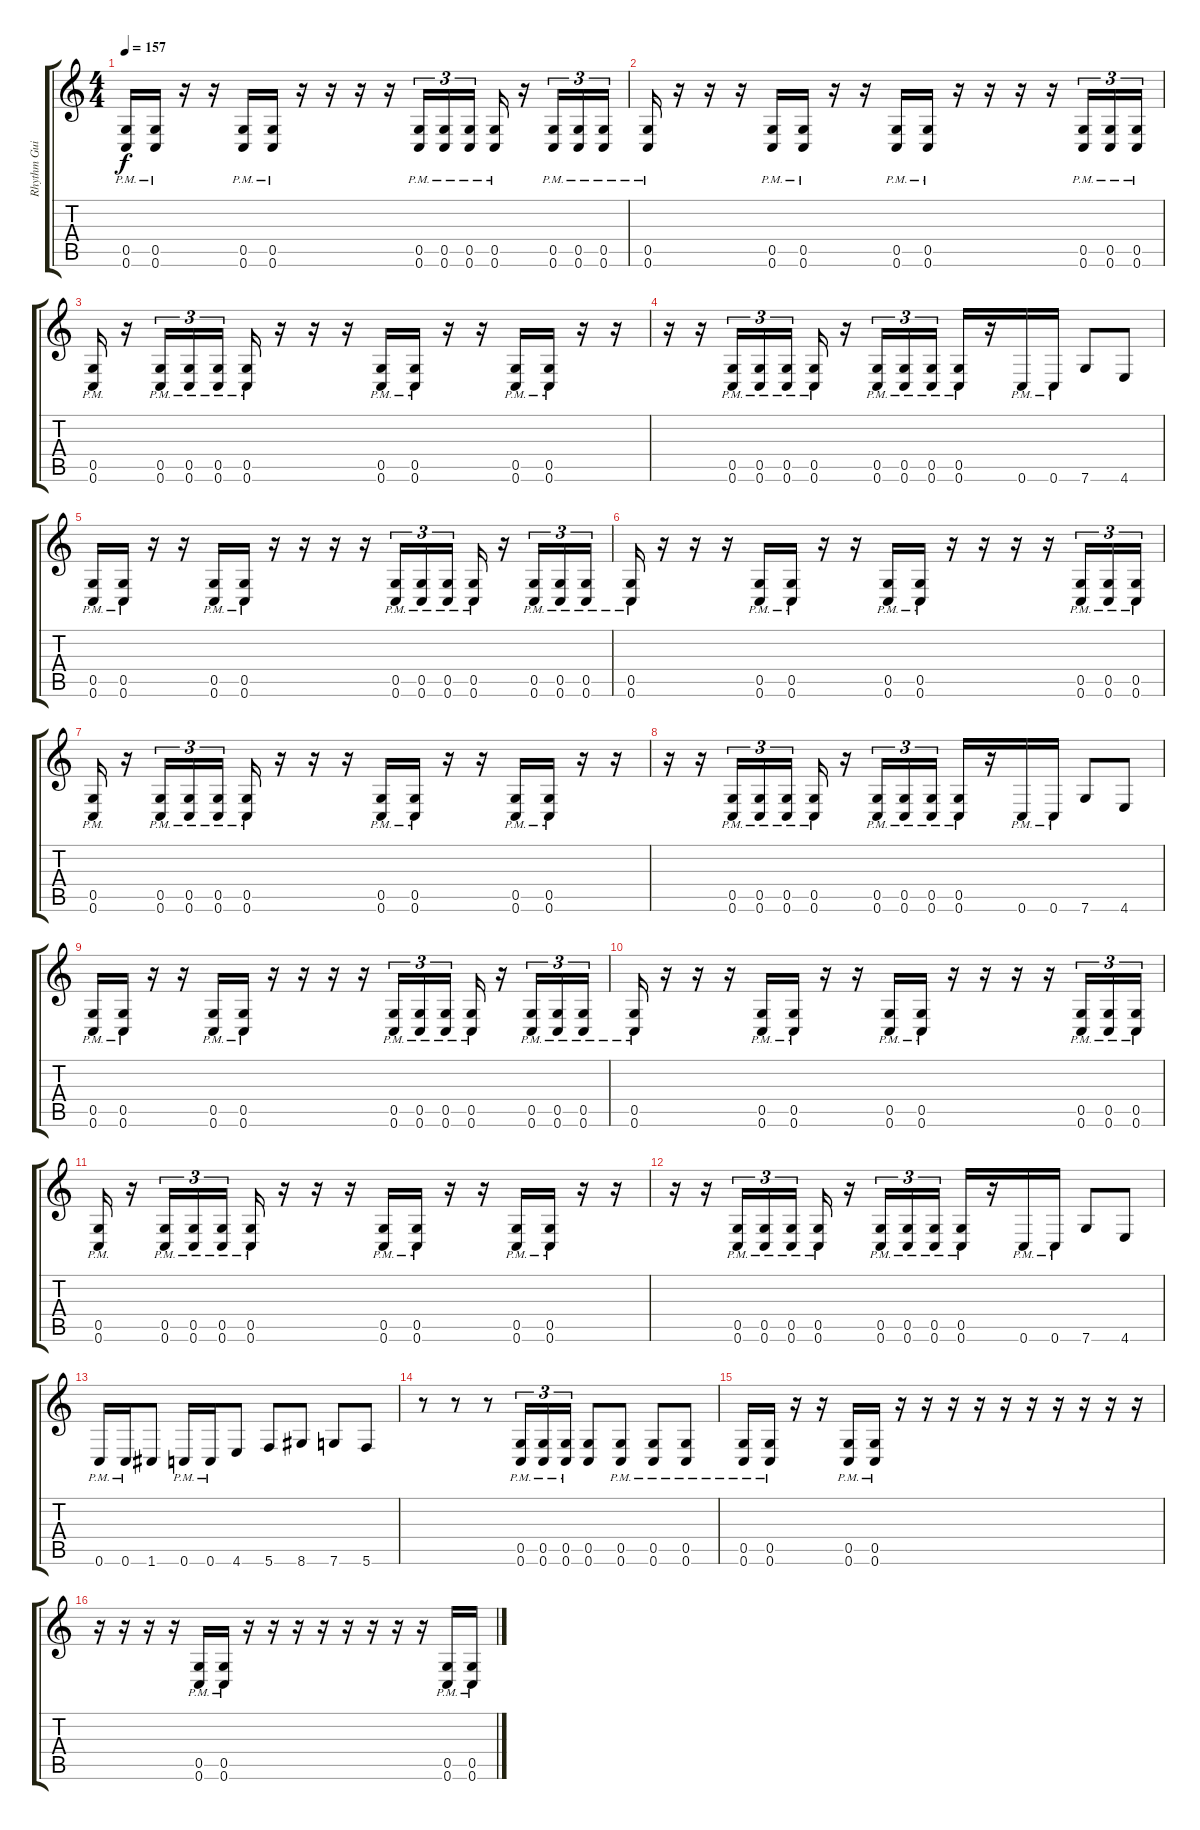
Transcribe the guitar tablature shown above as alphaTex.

\track ("Rhythm Guitar 1" "Rhythm Gui") {instrument distortionguitar}
\staff {score tabs}
\tuning (D4 A3 F3 C3 G2 C2) {hide}
\ts (4 4)
\tempo 157
\clef g2
\ks c
(0.5{pm} 0.6{pm}).16{dy f} (0.5{pm} 0.6{pm}).16 r.16 r.16 (0.5{pm} 0.6{pm}).16 (0.5{pm} 0.6{pm}).16 r.16 r.16 r.16 r.16 (0.5{pm} 0.6{pm}).16{tu (3 2)} (0.5{pm} 0.6{pm}).16{tu (3 2)} (0.5{pm} 0.6{pm}).16{tu (3 2)} (0.5{pm} 0.6{pm}).16 r.16 (0.5{pm} 0.6{pm}).16{tu (3 2)} (0.5{pm} 0.6{pm}).16{tu (3 2)} (0.5{pm} 0.6{pm}).16{tu (3 2)} |
(0.5{pm} 0.6{pm}).16 r.16 r.16 r.16 (0.5{pm} 0.6{pm}).16 (0.5{pm} 0.6{pm}).16 r.16 r.16 (0.5{pm} 0.6{pm}).16 (0.5{pm} 0.6{pm}).16 r.16 r.16 r.16 r.16 (0.5{pm} 0.6{pm}).16{tu (3 2)} (0.5{pm} 0.6{pm}).16{tu (3 2)} (0.5{pm} 0.6{pm}).16{tu (3 2)} |
(0.5{pm} 0.6{pm}).16 r.16 (0.5{pm} 0.6{pm}).16{tu (3 2)} (0.5{pm} 0.6{pm}).16{tu (3 2)} (0.5{pm} 0.6{pm}).16{tu (3 2)} (0.5{pm} 0.6{pm}).16 r.16 r.16 r.16 (0.5{pm} 0.6{pm}).16 (0.5{pm} 0.6{pm}).16 r.16 r.16 (0.5{pm} 0.6{pm}).16 (0.5{pm} 0.6{pm}).16 r.16 r.16 |
r.16 r.16 (0.5{pm} 0.6{pm}).16{tu (3 2)} (0.5{pm} 0.6{pm}).16{tu (3 2)} (0.5{pm} 0.6{pm}).16{tu (3 2)} (0.5{pm} 0.6{pm}).16 r.16 (0.5{pm} 0.6{pm}).16{tu (3 2)} (0.5{pm} 0.6{pm}).16{tu (3 2)} (0.5{pm} 0.6{pm}).16{tu (3 2)} (0.5{pm} 0.6{pm}).16 r.16 0.6{pm}.16 0.6{pm}.16 7.6.8 4.6.8 |
(0.5{pm} 0.6{pm}).16 (0.5{pm} 0.6{pm}).16 r.16 r.16 (0.5{pm} 0.6{pm}).16 (0.5{pm} 0.6{pm}).16 r.16 r.16 r.16 r.16 (0.5{pm} 0.6{pm}).16{tu (3 2)} (0.5{pm} 0.6{pm}).16{tu (3 2)} (0.5{pm} 0.6{pm}).16{tu (3 2)} (0.5{pm} 0.6{pm}).16 r.16 (0.5{pm} 0.6{pm}).16{tu (3 2)} (0.5{pm} 0.6{pm}).16{tu (3 2)} (0.5{pm} 0.6{pm}).16{tu (3 2)} |
(0.5{pm} 0.6{pm}).16 r.16 r.16 r.16 (0.5{pm} 0.6{pm}).16 (0.5{pm} 0.6{pm}).16 r.16 r.16 (0.5{pm} 0.6{pm}).16 (0.5{pm} 0.6{pm}).16 r.16 r.16 r.16 r.16 (0.5{pm} 0.6{pm}).16{tu (3 2)} (0.5{pm} 0.6{pm}).16{tu (3 2)} (0.5{pm} 0.6{pm}).16{tu (3 2)} |
(0.5{pm} 0.6{pm}).16 r.16 (0.5{pm} 0.6{pm}).16{tu (3 2)} (0.5{pm} 0.6{pm}).16{tu (3 2)} (0.5{pm} 0.6{pm}).16{tu (3 2)} (0.5{pm} 0.6{pm}).16 r.16 r.16 r.16 (0.5{pm} 0.6{pm}).16 (0.5{pm} 0.6{pm}).16 r.16 r.16 (0.5{pm} 0.6{pm}).16 (0.5{pm} 0.6{pm}).16 r.16 r.16 |
r.16 r.16 (0.5{pm} 0.6{pm}).16{tu (3 2)} (0.5{pm} 0.6{pm}).16{tu (3 2)} (0.5{pm} 0.6{pm}).16{tu (3 2)} (0.5{pm} 0.6{pm}).16 r.16 (0.5{pm} 0.6{pm}).16{tu (3 2)} (0.5{pm} 0.6{pm}).16{tu (3 2)} (0.5{pm} 0.6{pm}).16{tu (3 2)} (0.5{pm} 0.6{pm}).16 r.16 0.6{pm}.16 0.6{pm}.16 7.6.8 4.6.8 |
(0.5{pm} 0.6{pm}).16 (0.5{pm} 0.6{pm}).16 r.16 r.16 (0.5{pm} 0.6{pm}).16 (0.5{pm} 0.6{pm}).16 r.16 r.16 r.16 r.16 (0.5{pm} 0.6{pm}).16{tu (3 2)} (0.5{pm} 0.6{pm}).16{tu (3 2)} (0.5{pm} 0.6{pm}).16{tu (3 2)} (0.5{pm} 0.6{pm}).16 r.16 (0.5{pm} 0.6{pm}).16{tu (3 2)} (0.5{pm} 0.6{pm}).16{tu (3 2)} (0.5{pm} 0.6{pm}).16{tu (3 2)} |
(0.5{pm} 0.6{pm}).16 r.16 r.16 r.16 (0.5{pm} 0.6{pm}).16 (0.5{pm} 0.6{pm}).16 r.16 r.16 (0.5{pm} 0.6{pm}).16 (0.5{pm} 0.6{pm}).16 r.16 r.16 r.16 r.16 (0.5{pm} 0.6{pm}).16{tu (3 2)} (0.5{pm} 0.6{pm}).16{tu (3 2)} (0.5{pm} 0.6{pm}).16{tu (3 2)} |
(0.5{pm} 0.6{pm}).16 r.16 (0.5{pm} 0.6{pm}).16{tu (3 2)} (0.5{pm} 0.6{pm}).16{tu (3 2)} (0.5{pm} 0.6{pm}).16{tu (3 2)} (0.5{pm} 0.6{pm}).16 r.16 r.16 r.16 (0.5{pm} 0.6{pm}).16 (0.5{pm} 0.6{pm}).16 r.16 r.16 (0.5{pm} 0.6{pm}).16 (0.5{pm} 0.6{pm}).16 r.16 r.16 |
r.16 r.16 (0.5{pm} 0.6{pm}).16{tu (3 2)} (0.5{pm} 0.6{pm}).16{tu (3 2)} (0.5{pm} 0.6{pm}).16{tu (3 2)} (0.5{pm} 0.6{pm}).16 r.16 (0.5{pm} 0.6{pm}).16{tu (3 2)} (0.5{pm} 0.6{pm}).16{tu (3 2)} (0.5{pm} 0.6{pm}).16{tu (3 2)} (0.5{pm} 0.6{pm}).16 r.16 0.6{pm}.16 0.6{pm}.16 7.6.8 4.6.8 |
0.6{pm}.16 0.6{pm}.16 1.6.8 0.6{pm}.16 0.6{pm}.16 4.6.8 5.6.8 8.6.8 7.6.8 5.6.8 |
r.8 r.8 r.8 (0.5{pm} 0.6{pm}).16{tu (3 2)} (0.5{pm} 0.6{pm}).16{tu (3 2)} (0.5{pm} 0.6{pm}).16{tu (3 2)} (0.5 0.6).8 (0.5{pm} 0.6{pm}).8 (0.5{pm} 0.6{pm}).8 (0.5{pm} 0.6{pm}).8 |
(0.5{pm} 0.6{pm}).16 (0.5{pm} 0.6{pm}).16 r.16 r.16 (0.5{pm} 0.6{pm}).16 (0.5{pm} 0.6{pm}).16 r.16 r.16 r.16 r.16 r.16 r.16 r.16 r.16 r.16 r.16 |
r.16 r.16 r.16 r.16 (0.5{pm} 0.6{pm}).16 (0.5{pm} 0.6{pm}).16 r.16 r.16 r.16 r.16 r.16 r.16 r.16 r.16 (0.5{pm} 0.6{pm}).16 (0.5{pm} 0.6{pm}).16
